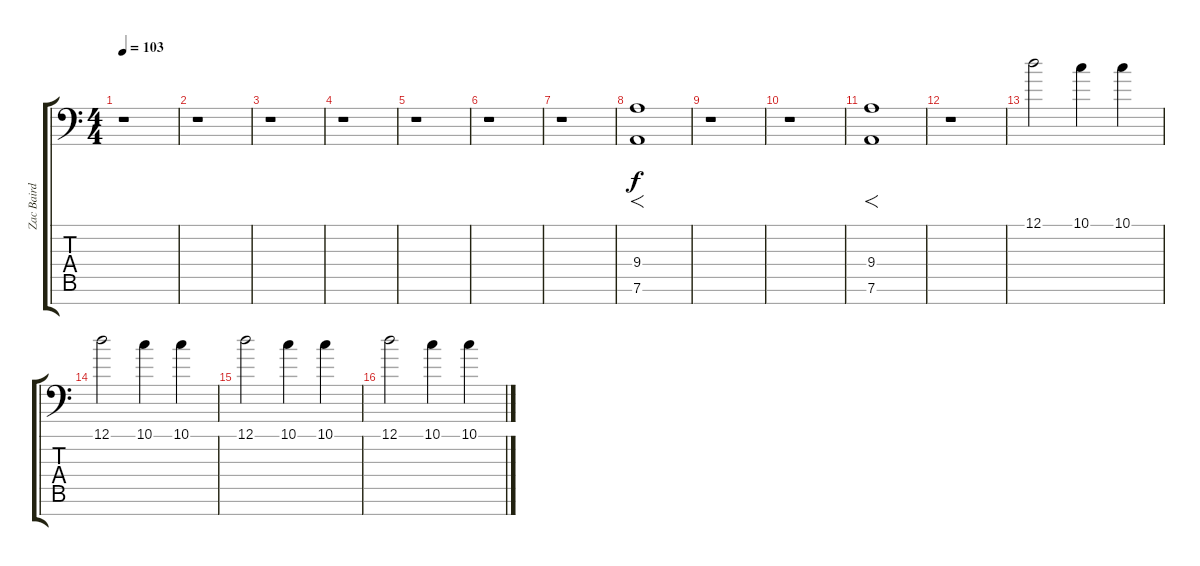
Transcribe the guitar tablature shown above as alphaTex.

\track ("Zac Baird" "Zac Baird") {instrument dulcimer}
\staff {score tabs}
\tuning (D4 A3 F3 C3 G2 D2 A1) {hide}
\ts (4 4)
\tempo 103
\clef f4
\ks c
r.1{dy f} |
r.1 |
r.1 |
r.1 |
r.1 |
r.1 |
r.1 |
(9.4 7.6).1{f} |
r.1 |
r.1 |
(9.4 7.6).1{f} |
r.1 |
12.1.2{instrument fx3crystal} 10.1.4 10.1.4 |
12.1.2 10.1.4 10.1.4 |
12.1.2 10.1.4 10.1.4 |
12.1.2 10.1.4 10.1.4
